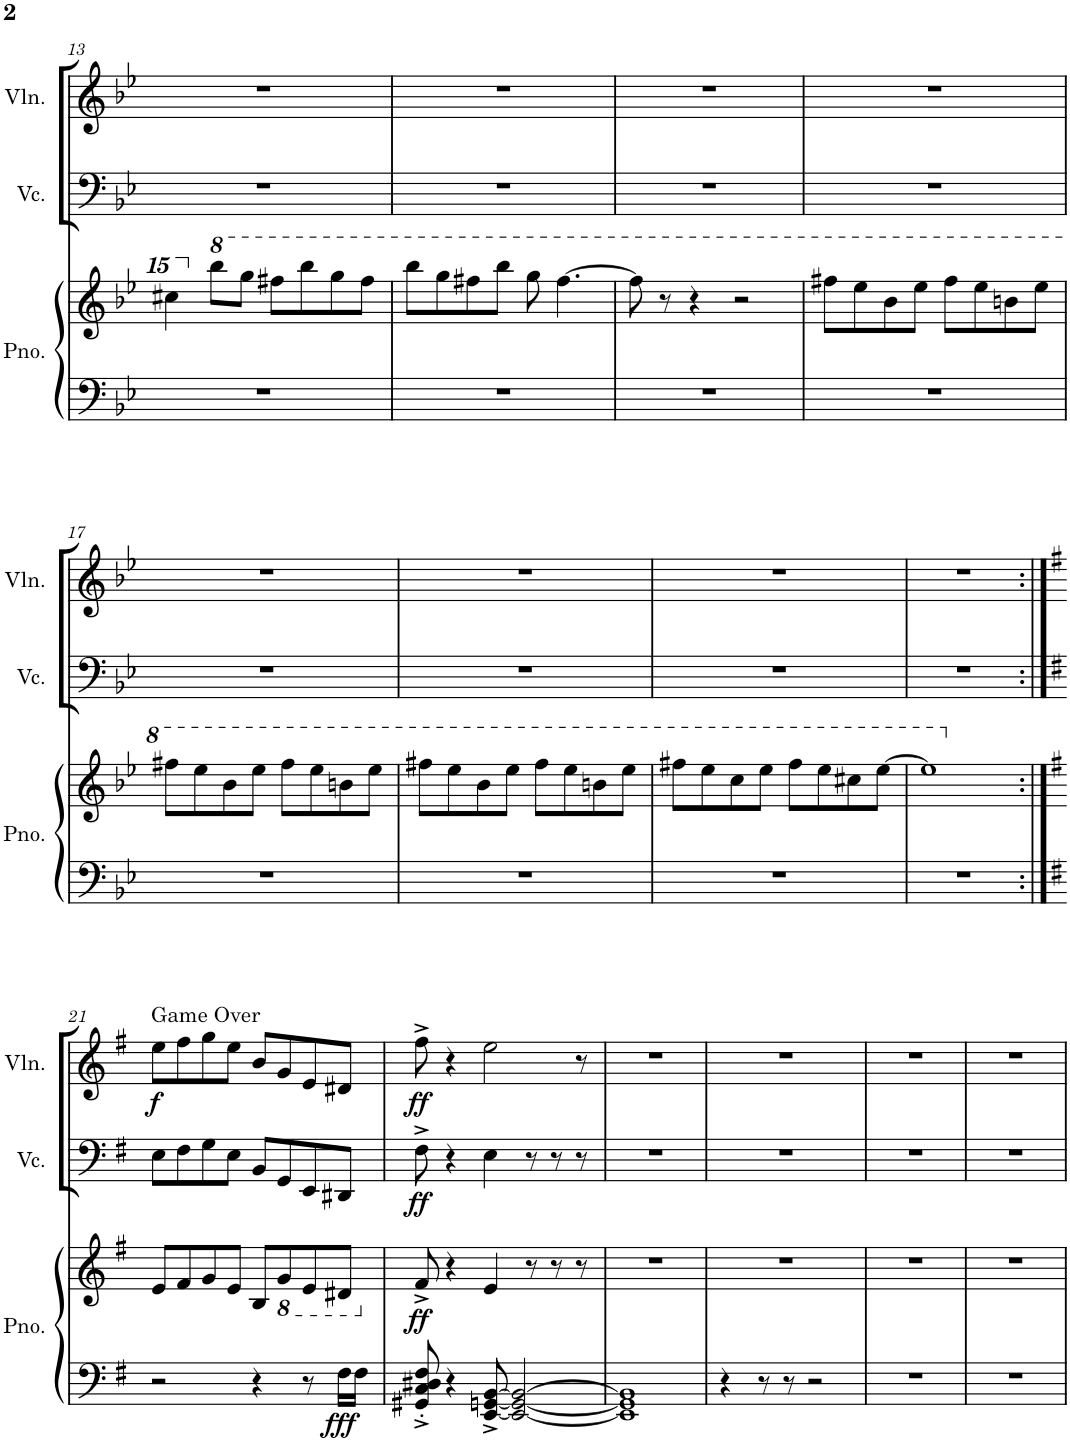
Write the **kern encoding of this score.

**kern	**kern	**dynam	**kern	**dynam	**kern	**dynam
*part3	*part3	*part3	*part2	*part2	*part1	*part1
*staff4	*staff3	*staff3/4	*staff2	*staff2	*staff1	*staff1
*I"Piano	*	*	*I"Violoncello	*	*I"Violin	*
*I'Pno.	*	*	*I'Vc.	*	*I'Vln.	*
!!LO:PB:g=z
*clefF4	*clefG2	*	*clefF4	*	*clefG2	*
*k[b-e-]	*k[b-e-]	*	*k[b-e-]	*	*k[b-e-]	*
*M4/4	*M4/4	*	*M4/4	*	*M4/4	*
=13	=13	=13	=13	=13	=13	=13
1r	4cccc#X\	.	1r	.	1r	.
*	*8va	*	*	*	*	*
.	8bbb-\L	.	.	.	.	.
.	8ggg\J	.	.	.	.	.
.	8fff#X\L	.	.	.	.	.
.	8bbb-\	.	.	.	.	.
.	8ggg\	.	.	.	.	.
.	8fff#\J	.	.	.	.	.
=14	=14	=14	=14	=14	=14	=14
1r	8bbb-\L	.	1r	.	1r	.
.	8ggg\	.	.	.	.	.
.	8fff#X\	.	.	.	.	.
.	8bbb-\J	.	.	.	.	.
.	8ggg\	.	.	.	.	.
.	[4.fff#\	.	.	.	.	.
=15	=15	=15	=15	=15	=15	=15
1r	8fff#\]	.	1r	.	1r	.
.	8r	.	.	.	.	.
.	4r	.	.	.	.	.
.	2r	.	.	.	.	.
=16	=16	=16	=16	=16	=16	=16
1r	8fff#X\L	.	1r	.	1r	.
.	8eee-\	.	.	.	.	.
.	8bb-\	.	.	.	.	.
.	8eee-\J	.	.	.	.	.
.	8fff#\L	.	.	.	.	.
.	8eee-\	.	.	.	.	.
.	8bbn\	.	.	.	.	.
.	8eee-\J	.	.	.	.	.
!!LO:LB:g=z
=17	=17	=17	=17	=17	=17	=17
1r	8fff#X\L	.	1r	.	1r	.
.	8eee-\	.	.	.	.	.
.	8bb-\	.	.	.	.	.
.	8eee-\J	.	.	.	.	.
.	8fff#\L	.	.	.	.	.
.	8eee-\	.	.	.	.	.
.	8bbn\	.	.	.	.	.
.	8eee-\J	.	.	.	.	.
=18	=18	=18	=18	=18	=18	=18
1r	8fff#X\L	.	1r	.	1r	.
.	8eee-\	.	.	.	.	.
.	8bb-\	.	.	.	.	.
.	8eee-\J	.	.	.	.	.
.	8fff#\L	.	.	.	.	.
.	8eee-\	.	.	.	.	.
.	8bbn\	.	.	.	.	.
.	8eee-\J	.	.	.	.	.
=19	=19	=19	=19	=19	=19	=19
1r	8fff#X\L	.	1r	.	1r	.
.	8eee-\	.	.	.	.	.
.	8ccc\	.	.	.	.	.
.	8eee-\J	.	.	.	.	.
.	8fff#\L	.	.	.	.	.
.	8eee-\	.	.	.	.	.
.	8ccc#X\	.	.	.	.	.
.	[8eee-\J	.	.	.	.	.
=20	=20	=20	=20	=20	=20	=20
1r	1eee-]	.	1r	.	1r	.
!!LO:LB:g=z
=21:|!	=21:|!	=21:|!	=21:|!	=21:|!	=21:|!	=21:|!
*k[f#]	*k[f#]	*	*k[f#]	*	*k[f#]	*
*	*X8va	*	*	*	*	*
!	!	!	!	!	!LO:TX:a:t=Game Over	!
!	!	!	!	!	!	!LO:DY:b
2r	8e/L	.	8E\L	.	8ee\L	f
.	8f#/	.	8F#\	.	8ff#\	.
.	8g/	.	8G\	.	8gg\	.
.	8e/J	.	8E\J	.	8ee\J	.
4r	8B/L	.	8BB/L	.	8b/L	.
*	*8ba	*	*	*	*	*
.	8G/	.	8GG/	.	8g/	.
8r	8E/	.	8EE/	.	8e/	.
!	!	!LO:DY:b=2	!	!	!	!
16F#\LL	8D#X/J	fff	8DD#X/J	.	8d#X/J	.
16F#\JJ	.	.	.	.	.	.
=22	=22	=22	=22	=22	=22	=22
*	*X8ba	*	*	*	*	*
!	!	!LO:DY:b	!	!LO:DY:b	!	!LO:DY:b
8GG#X/'^ 8C/'^ 8D#X/'^ 8F#/'^	8f#^/	ff	8F#^\	ff	8ff#^\	ff
4r	4r	.	4r	.	4r	.
[8EE/^ [8GGn/^ [8BB/^	4e/	.	4E\	.	2ee\	.
2EE/_ 2GG/_ 2BB/_	.	.	.	.	.	.
.	8r	.	8r	.	.	.
.	8r	.	8r	.	.	.
.	8r	.	8r	.	8r	.
=23	=23	=23	=23	=23	=23	=23
1EE] 1GG] 1BB]	1r	.	1r	.	1r	.
=24	=24	=24	=24	=24	=24	=24
4r	1r	.	1r	.	1r	.
8r	.	.	.	.	.	.
8r	.	.	.	.	.	.
2r	.	.	.	.	.	.
=25	=25	=25	=25	=25	=25	=25
1r	1r	.	1r	.	1r	.
=26	=26	=26	=26	=26	=26	=26
1r	1r	.	1r	.	1r	.
=	=	=	=	=	=	=
*-	*-	*-	*-	*-	*-	*-
